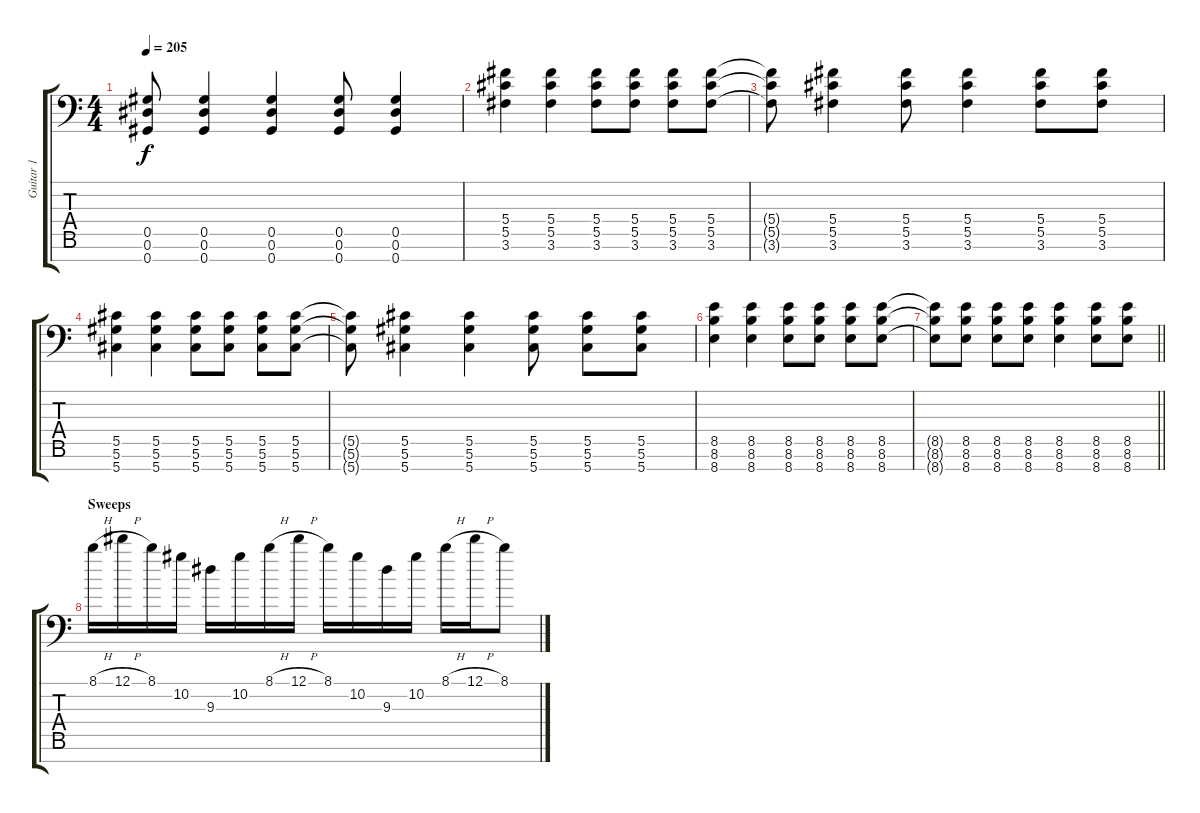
\track ("Guitar 1" "Guitar 1") {instrument distortionguitar}
\staff {score tabs}
\tuning (Eb4 Bb3 Gb3 Db3 Ab2 Eb2 Ab1) {hide}
\ts (4 4)
\tempo 205
\clef f4
\ks c
(0.5{t} 0.6{t} 0.7{t}).8{dy f} (0.5 0.6 0.7).4 (0.5 0.6 0.7).4 (0.5 0.6 0.7).8 (0.5 0.6 0.7).4 |
(5.4 5.5 3.6).4 (5.4 5.5 3.6).4 (5.4 5.5 3.6).8 (5.4 5.5 3.6).8 (5.4 5.5 3.6).8 (5.4 5.5 3.6).8 |
(5.4{t} 5.5{t} 3.6{t}).8 (5.4 5.5 3.6).4 (5.4 5.5 3.6).8 (5.4 5.5 3.6).4 (5.4 5.5 3.6).8 (5.4 5.5 3.6).8 |
(5.5 5.6 5.7).4 (5.5 5.6 5.7).4 (5.5 5.6 5.7).8 (5.5 5.6 5.7).8 (5.5 5.6 5.7).8 (5.5 5.6 5.7).8 |
(5.5{t} 5.6{t} 5.7{t}).8 (5.5 5.6 5.7).4 (5.5 5.6 5.7).4 (5.5 5.6 5.7).8 (5.5 5.6 5.7).8 (5.5 5.6 5.7).8 |
(8.5 8.6 8.7).4 (8.5 8.6 8.7).4 (8.5 8.6 8.7).8 (8.5 8.6 8.7).8 (8.5 8.6 8.7).8 (8.5 8.6 8.7).8 |
\barLineRight lightlight
(8.5{t} 8.6{t} 8.7{t}).8 (8.5 8.6 8.7).8 (8.5 8.6 8.7).8 (8.5 8.6 8.7).8 (8.5 8.6 8.7).4 (8.5 8.6 8.7).8 (8.5 8.6 8.7).8 |
\section ("" "Sweeps")
8.1{h}.16 12.1{h}.16 8.1.16 10.2.16 9.3.16 10.2.16 8.1{h}.16 12.1{h}.16 8.1.16 10.2.16 9.3.16 10.2.16 8.1{h}.16 12.1{h}.16 8.1.8
